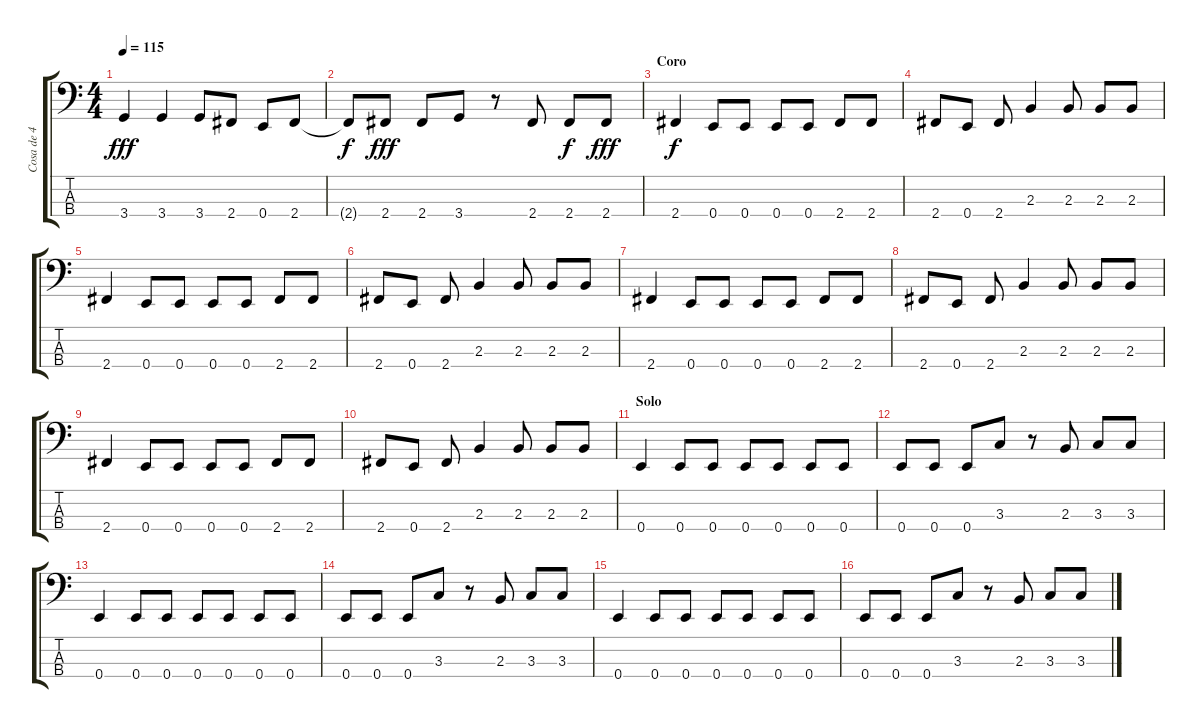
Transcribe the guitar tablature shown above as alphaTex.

\track ("Cosa de 4 cuerdas" "Cosa de 4 ") {instrument electricbasspick}
\staff {score tabs}
\tuning (G2 D2 A1 E1) {hide}
\ts (4 4)
\tempo 115
\clef f4
\ks c
3.4.4{dy fff} 3.4.4 3.4.8 2.4.8 0.4.8 2.4.8 |
2.4{t}.8{dy f} 2.4.8{dy fff} 2.4.8 3.4.8 r.8 2.4.8 2.4.8{dy f} 2.4.8{dy fff} |
\section ("" "Coro")
2.4.4{dy f} 0.4.8 0.4.8 0.4.8 0.4.8 2.4.8 2.4.8 |
2.4.8 0.4.8 2.4.8 2.3.4 2.3.8 2.3.8 2.3.8 |
2.4.4 0.4.8 0.4.8 0.4.8 0.4.8 2.4.8 2.4.8 |
2.4.8 0.4.8 2.4.8 2.3.4 2.3.8 2.3.8 2.3.8 |
2.4.4 0.4.8 0.4.8 0.4.8 0.4.8 2.4.8 2.4.8 |
2.4.8 0.4.8 2.4.8 2.3.4 2.3.8 2.3.8 2.3.8 |
2.4.4 0.4.8 0.4.8 0.4.8 0.4.8 2.4.8 2.4.8 |
2.4.8 0.4.8 2.4.8 2.3.4 2.3.8 2.3.8 2.3.8 |
\section ("" "Solo")
0.4.4 0.4.8 0.4.8 0.4.8 0.4.8 0.4.8 0.4.8 |
0.4.8 0.4.8 0.4.8 3.3.8 r.8 2.3.8 3.3.8 3.3.8 |
0.4.4 0.4.8 0.4.8 0.4.8 0.4.8 0.4.8 0.4.8 |
0.4.8 0.4.8 0.4.8 3.3.8 r.8 2.3.8 3.3.8 3.3.8 |
0.4.4 0.4.8 0.4.8 0.4.8 0.4.8 0.4.8 0.4.8 |
0.4.8 0.4.8 0.4.8 3.3.8 r.8 2.3.8 3.3.8 3.3.8
